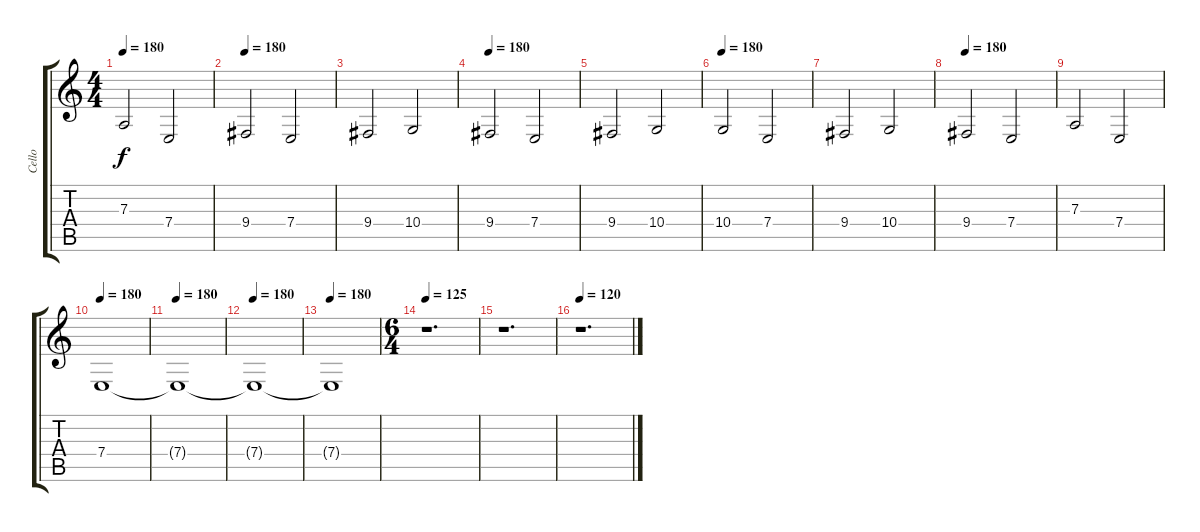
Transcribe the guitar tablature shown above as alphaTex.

\track ("Cello" "Cello") {instrument cello}
\staff {score tabs}
\tuning (B3 Gb3 D3 A2 E2 B1) {hide}
\ts (4 4)
\tempo 180
\clef g2
\ks c
7.3.2{dy f} 7.4.2 |
\tempo 180
9.4.2 7.4.2 |
9.4.2 10.4.2 |
\tempo 180
9.4.2 7.4.2 |
9.4.2 10.4.2 |
\tempo 180
10.4.2 7.4.2 |
9.4.2 10.4.2 |
\tempo 180
9.4.2 7.4.2 |
7.3.2 7.4.2 |
\tempo 180
7.4.1 |
\tempo 180
7.4{t}.1 |
\tempo 180
7.4{t}.1 |
\tempo 180
7.4{t}.1 |
\ts (6 4)
\tempo 125
r.1{d} |
r.1{d} |
\tempo 120
r.1{d}
